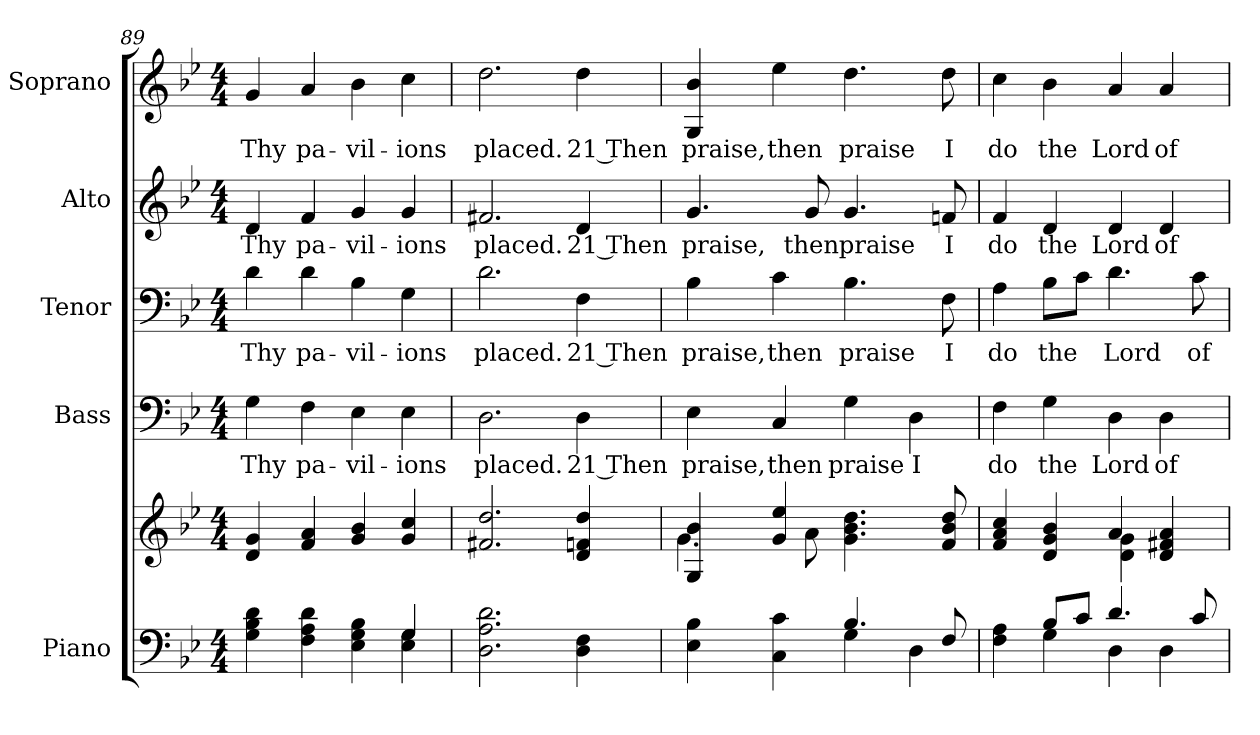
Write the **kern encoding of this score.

**kern	**kern	**kern	**text	**kern	**text	**kern	**text	**kern	**text
*part5	*part5	*part4	*part4	*part3	*part3	*part2	*part2	*part1	*part1
*staff6	*staff5	*staff4	*staff4	*staff3	*staff3	*staff2	*staff2	*staff1	*staff1
*I"Piano	*	*I"Bass	*	*I"Tenor	*	*I"Alto	*	*I"Soprano	*
*I'Pno.	*	*I'B.	*	*I'T.	*	*I'A.	*	*I'S.	*
!!LO:PB:g=z
*clefF4	*clefG2	*clefF4	*	*clefF4	*	*clefG2	*	*clefG2	*
*k[b-e-]	*k[b-e-]	*k[b-e-]	*	*k[b-e-]	*	*k[b-e-]	*	*k[b-e-]	*
*B-:	*B-:	*B-:	*	*B-:	*	*B-:	*	*B-:	*
*M4/4	*M4/4	*M4/4	*	*M4/4	*	*M4/4	*	*M4/4	*
=89	=89	=89	=89	=89	=89	=89	=89	=89	=89
*^	*	*	*	*	*	*	*	*	*
!	!	!	!	!LO:LY:b:color=#000000	!	!	!	!	!	!
!	!	!	!	!	!	!LO:LY:b:color=#000000	!	!	!	!
!	!	!	!	!	!	!	!	!LO:LY:b:color=#000000	!	!
!	!	!	!	!	!	!	!	!	!	!LO:LY:b:color=#000000
4Gi\ 4B-i 4di	2ryy	4di/ 4gi	4Gi\	Thy	4di\	Thy	4di/	Thy	4gi/	Thy
!	!	!	!	!LO:LY:b:color=#000000	!	!	!	!	!	!
!	!	!	!	!	!	!LO:LY:b:color=#000000	!	!	!	!
!	!	!	!	!	!	!	!	!LO:LY:b:color=#000000	!	!
!	!	!	!	!	!	!	!	!	!	!LO:LY:b:color=#000000
4Fi\ 4Ai 4di	.	4fi/ 4ai	4Fi\	pa-	4di\	pa-	4fi/	pa-	4ai/	pa-
!	!	!	!	!LO:LY:b:color=#000000	!	!	!	!	!	!
!	!	!	!	!	!	!LO:LY:b:color=#000000	!	!	!	!
!	!	!	!	!	!	!	!	!LO:LY:b:color=#000000	!	!
!	!	!	!	!	!	!	!	!	!	!LO:LY:b:color=#000000
4E-i\ 4Gi 4B-i	4ryy	4gi/ 4b-i	4E-i\	-vil-	4B-i\	-vil-	4gi/	-vil-	4b-i\	-vil-
!	!	!	!	!LO:LY:b:color=#000000	!	!	!	!	!	!
!	!	!	!	!	!	!LO:LY:b:color=#000000	!	!	!	!
!	!	!	!	!	!	!	!	!LO:LY:b:color=#000000	!	!
!	!	!	!	!	!	!	!	!	!	!LO:LY:b:color=#000000
4Gi/	4E-i\ 4Gi	4gi/ 4cci	4E-i\	-ions	4Gi\	-ions	4gi/	-ions	4cci\	-ions
*v	*v	*	*	*	*	*	*	*	*	*
=90	=90	=90	=90	=90	=90	=90	=90	=90	=90
*^	*	*	*	*	*	*	*	*	*
!	!	!	!	!LO:LY:b:color=#000000	!	!	!	!	!	!
*v	*v	*	*	*	*	*	*	*	*	*
*^	*	*	*	*	*	*	*	*	*
!	!	!	!	!	!	!LO:LY:b:color=#000000	!	!	!	!
*v	*v	*	*	*	*	*	*	*	*	*
*^	*	*	*	*	*	*	*	*	*
!	!	!	!	!	!	!	!	!LO:LY:b:color=#000000	!	!
*v	*v	*	*	*	*	*	*	*	*	*
*^	*	*	*	*	*	*	*	*	*
!	!	!	!	!	!	!	!	!	!	!LO:LY:b:color=#000000
*v	*v	*	*	*	*	*	*	*	*	*
2.Di\ 2.Ai 2.di	2.f#Xi/ 2.ddi	2.Di\	placed.	2.di\	placed.	2.f#Xi/	placed.	2.ddi\	placed.
!	!	!	!LO:LY:b:color=#000000	!	!	!	!	!	!
!	!	!	!	!	!LO:LY:b:color=#000000	!	!	!	!
!	!	!	!	!	!	!	!LO:LY:b:color=#000000	!	!
!	!	!	!	!	!	!	!	!	!LO:LY:b:color=#000000
4Di\ 4Fi	4di/ 4fni 4ddi	4Di\	21 Then	4Fi\	21 Then	4di/	21 Then	4ddi\	21 Then
=91	=91	=91	=91	=91	=91	=91	=91	=91	=91
*^	*^	*	*	*	*	*	*	*	*
!	!	!	!	!	!LO:LY:b:color=#000000	!	!	!	!	!	!
!	!	!	!	!	!	!	!LO:LY:b:color=#000000	!	!	!	!
!	!	!	!	!	!	!	!	!	!LO:LY:b:color=#000000	!	!
!	!	!	!	!	!	!	!	!	!	!	!LO:LY:b:color=#000000
4E-i\ 4B-i	2ryy	4Gi/ 4b-i	4.gi\	4E-i\	praise,	4B-i\	praise,	4.gi/	praise,	4Gi/ 4b-i	praise,
!	!	!	!	!	!LO:LY:b:color=#000000	!	!	!	!	!	!
!	!	!	!	!	!	!	!LO:LY:b:color=#000000	!	!	!	!
!	!	!	!	!	!	!	!	!	!	!	!LO:LY:b:color=#000000
4Ci\ 4ci	.	4gi/ 4ee-i	.	4Ci/	then	4ci\	then	.	.	4ee-i\	then
!	!	!	!	!	!	!	!	!	!LO:LY:b:color=#000000	!	!
.	.	.	8ai\	.	.	.	.	8gi/	then	.	.
!	!	!	!	!	!LO:LY:b:color=#000000	!	!	!	!	!	!
!	!	!	!	!	!	!	!LO:LY:b:color=#000000	!	!	!	!
!	!	!	!	!	!	!	!	!	!LO:LY:b:color=#000000	!	!
!	!	!	!	!	!	!	!	!	!	!	!LO:LY:b:color=#000000
4.B-i/	4Gi\	4.gi\ 4.b-i 4.ddi	2ryy	4Gi\	praise	4.B-i\	praise	4.gi/	praise	4.ddi\	praise
!	!	!	!	!	!LO:LY:b:color=#000000	!	!	!	!	!	!
.	4Di\	.	.	4Di\	I	.	.	.	.	.	.
!	!	!	!	!	!	!	!LO:LY:b:color=#000000	!	!	!	!
!	!	!	!	!	!	!	!	!	!LO:LY:b:color=#000000	!	!
!	!	!	!	!	!	!	!	!	!	!	!LO:LY:b:color=#000000
8Fi/	.	8fi/ 8b-i 8ddi	.	.	.	8Fi\	I	8fni/	I	8ddi\	I
=92	=92	=92	=92	=92	=92	=92	=92	=92	=92	=92	=92
!	!	!	!	!	!LO:LY:b:color=#000000	!	!	!	!	!	!
!	!	!	!	!	!	!	!LO:LY:b:color=#000000	!	!	!	!
!	!	!	!	!	!	!	!	!	!LO:LY:b:color=#000000	!	!
!	!	!	!	!	!	!	!	!	!	!	!LO:LY:b:color=#000000
4Fi\ 4Ai	4ryy	4fi/ 4ai 4cci	2ryy	4Fi\	do	4Ai\	do	4fi/	do	4cci\	do
!	!	!	!	!	!LO:LY:b:color=#000000	!	!	!	!	!	!
!	!	!	!	!	!	!	!LO:LY:b:color=#000000	!	!	!	!
!	!	!	!	!	!	!	!	!	!LO:LY:b:color=#000000	!	!
!	!	!	!	!	!	!	!	!	!	!	!LO:LY:b:color=#000000
8B-i/L	4Gi\	4di/ 4gi 4b-i	.	4Gi\	the	8B-i\L	the	4di/	the	4b-i\	the
8ci/J	.	.	.	.	.	8ci\J	.	.	.	.	.
!	!	!	!	!	!LO:LY:b:color=#000000	!	!	!	!	!	!
!	!	!	!	!	!	!	!LO:LY:b:color=#000000	!	!	!	!
!	!	!	!	!	!	!	!	!	!LO:LY:b:color=#000000	!	!
!	!	!	!	!	!	!	!	!	!	!	!LO:LY:b:color=#000000
4.di/	4Di\	4ai/	4di\ 4gi	4Di\	Lord	4.di\	Lord	4di/	Lord	4ai/	Lord
!	!	!	!	!	!LO:LY:b:color=#000000	!	!	!	!	!	!
!	!	!	!	!	!	!	!	!	!LO:LY:b:color=#000000	!	!
!	!	!	!	!	!	!	!	!	!	!	!LO:LY:b:color=#000000
.	4Di\	4di/ 4f#Xi 4ai	4ryy	4Di\	of	.	.	4di/	of	4ai/	of
!	!	!	!	!	!	!	!LO:LY:b:color=#000000	!	!	!	!
8ci/	.	.	.	.	.	8ci\	of	.	.	.	.
*v	*v	*	*	*	*	*	*	*	*	*	*
*	*v	*v	*	*	*	*	*	*	*	*
=	=	=	=	=	=	=	=	=	=
*-	*-	*-	*-	*-	*-	*-	*-	*-	*-
